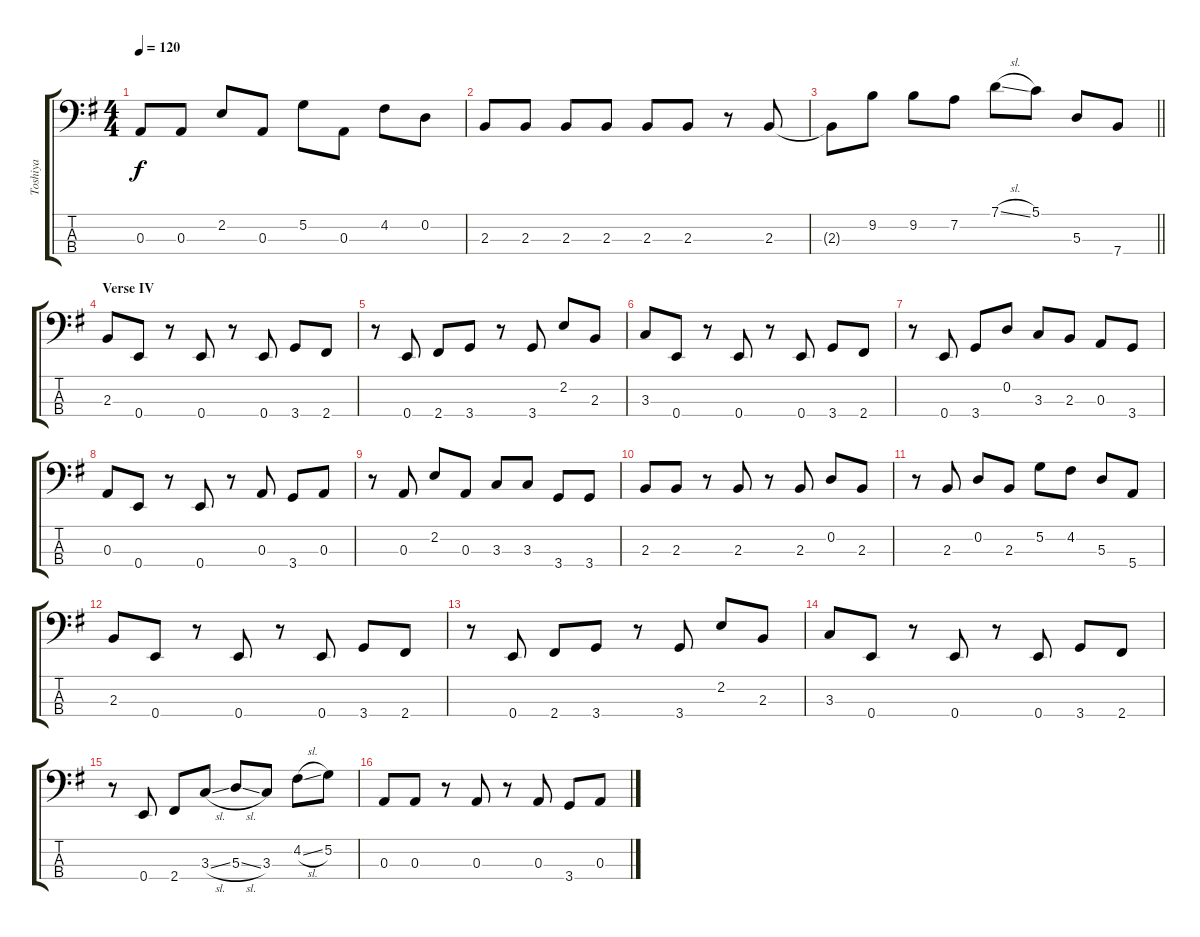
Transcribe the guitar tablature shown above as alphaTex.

\track ("Toshiya" "Toshiya") {instrument electricbasspick}
\staff {score tabs}
\tuning (G2 D2 A1 E1) {hide}
\ts (4 4)
\tempo 120
\clef f4
\ks g
0.3{t}.8{dy f} 0.3.8 2.2.8 0.3.8 5.2.8 0.3.8 4.2.8 0.2.8 |
2.3.8 2.3.8 2.3.8 2.3.8 2.3.8 2.3.8 r.8 2.3.8 |
\barLineRight lightlight
2.3{t}.8 9.2.8 9.2.8 7.2.8 7.1{sl}.8 5.1.8 5.3.8 7.4.8 |
\section ("" "Verse IV")
2.3.8 0.4.8 r.8 0.4.8 r.8 0.4.8 3.4.8 2.4.8 |
r.8 0.4.8 2.4.8 3.4.8 r.8 3.4.8 2.2.8 2.3.8 |
3.3.8 0.4.8 r.8 0.4.8 r.8 0.4.8 3.4.8 2.4.8 |
r.8 0.4.8 3.4.8 0.2.8 3.3.8 2.3.8 0.3.8 3.4.8 |
0.3.8 0.4.8 r.8 0.4.8 r.8 0.3.8 3.4.8 0.3.8 |
r.8 0.3.8 2.2.8 0.3.8 3.3.8 3.3.8 3.4.8 3.4.8 |
2.3.8 2.3.8 r.8 2.3.8 r.8 2.3.8 0.2.8 2.3.8 |
r.8 2.3.8 0.2.8 2.3.8 5.2.8 4.2.8 5.3.8 5.4.8 |
2.3.8 0.4.8 r.8 0.4.8 r.8 0.4.8 3.4.8 2.4.8 |
r.8 0.4.8 2.4.8 3.4.8 r.8 3.4.8 2.2.8 2.3.8 |
3.3.8 0.4.8 r.8 0.4.8 r.8 0.4.8 3.4.8 2.4.8 |
r.8 0.4.8 2.4.8 3.3{sl}.8 5.3{sl}.8 3.3.8 4.2{sl}.8 5.2.8 |
0.3.8 0.3.8 r.8 0.3.8 r.8 0.3.8 3.4.8 0.3.8
